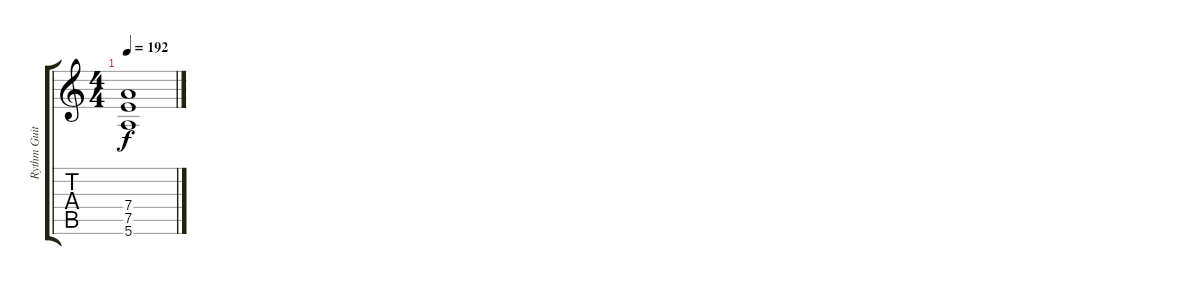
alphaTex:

\track ("Rythm Guitar" "Rythm Guit") {instrument overdrivenguitar}
\staff {score tabs}
\tuning (E4 B3 G3 D3 A2 E2) {hide}
\ts (4 4)
\tempo 192
\clef g2
\ks c
(7.4{t} 7.5{t} 5.6{t}).1{dy f}
